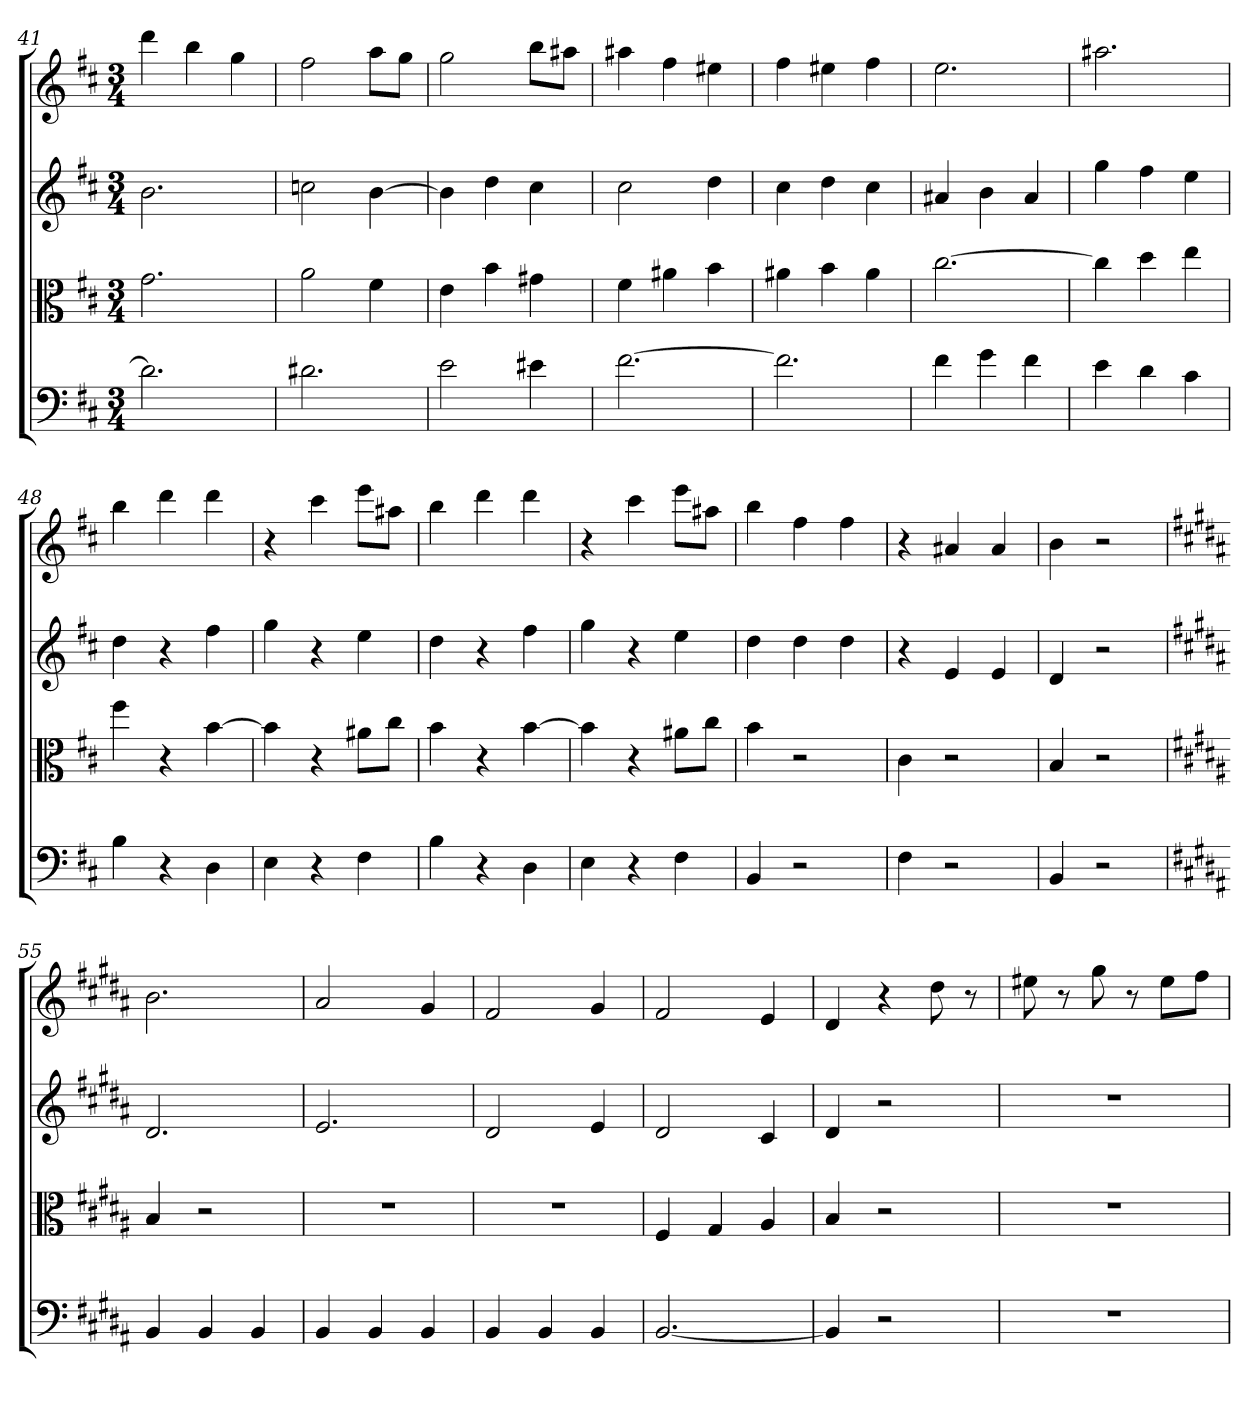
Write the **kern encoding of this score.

**kern	**kern	**kern	**kern
*part4	*part3	*part2	*part1
*staff4	*staff3	*staff2	*staff1
*clefF4	*clefC3	*clefG2	*clefG2
*k[f#c#]	*k[f#c#]	*k[f#c#]	*k[f#c#]
*b:	*b:	*b:	*b:
*M3/4	*M3/4	*M3/4	*M3/4
=41	=41	=41	=41
2.d]	2.g	2.b	4ddd
.	.	.	4bb
.	.	.	4gg
=42	=42	=42	=42
2.d#X	2a	2ccn	2ff#
.	4f#	[4b	8aa\L
.	.	.	8gg\J
=43	=43	=43	=43
2e	4e	4b]	2gg
.	4b	4dd	.
4e#X	4g#X	4cc#	8bb\L
.	.	.	8aa#X\J
=44	=44	=44	=44
[2.f#	4f#	2cc#	4aa#X
.	4a#X	.	4ff#
.	4b	4dd	4ee#X
=45	=45	=45	=45
2.f#]	4a#X	4cc#	4ff#
.	4b	4dd	4ee#X
.	4a#	4cc#	4ff#
=46	=46	=46	=46
4f#	[2.cc#	4a#X	2.ee
4g	.	4b	.
4f#	.	4a#	.
=47	=47	=47	=47
4e	4cc#]	4gg	2.aa#X
4d	4dd	4ff#	.
4c#	4ee	4ee	.
=48	=48	=48	=48
4B	4ff#	4dd	4bb
4r	4r	4r	4ddd
4D	[4b	4ff#	4ddd
=49	=49	=49	=49
4E	4b]	4gg	4r
4r	4r	4r	4ccc#
4F#	8a#X\L	4ee	8eee\L
.	8cc#\J	.	8aa#X\J
=50	=50	=50	=50
4B	4b	4dd	4bb
4r	4r	4r	4ddd
4D	[4b	4ff#	4ddd
=51	=51	=51	=51
4E	4b]	4gg	4r
4r	4r	4r	4ccc#
4F#	8a#X\L	4ee	8eee\L
.	8cc#\J	.	8aa#X\J
=52	=52	=52	=52
4BB	4b	4dd	4bb
2r	2r	4dd	4ff#
.	.	4dd	4ff#
=53	=53	=53	=53
4F#	4c#	4r	4r
2r	2r	4e	4a#X
.	.	4e	4a#
=54	=54	=54	=54
4BB	4B	4d	4b
2r	2r	2r	2r
=55	=55	=55	=55
*k[f#c#g#d#a#]	*k[f#c#g#d#a#]	*k[f#c#g#d#a#]	*k[f#c#g#d#a#]
*B:	*B:	*B:	*B:
4BB	4B	2.d#	2.b
4BB	2r	.	.
4BB	.	.	.
=56	=56	=56	=56
4BB	2.r	2.e	2a#
4BB	.	.	.
4BB	.	.	4g#
=57	=57	=57	=57
4BB	2.r	2d#	2f#
4BB	.	.	.
4BB	.	4e	4g#
=58	=58	=58	=58
[2.BB	4F#	2d#	2f#
.	4G#	.	.
.	4A#	4c#	4e
=59	=59	=59	=59
4BB]	4B	4d#	4d#
2r	2r	2r	4r
.	.	.	8dd#
.	.	.	8r
=60	=60	=60	=60
2.r	2.r	2.r	8ee#X
.	.	.	8r
.	.	.	8gg#
.	.	.	8r
.	.	.	8ee#\L
.	.	.	8ff#\J
=	=	=	=
*-	*-	*-	*-
